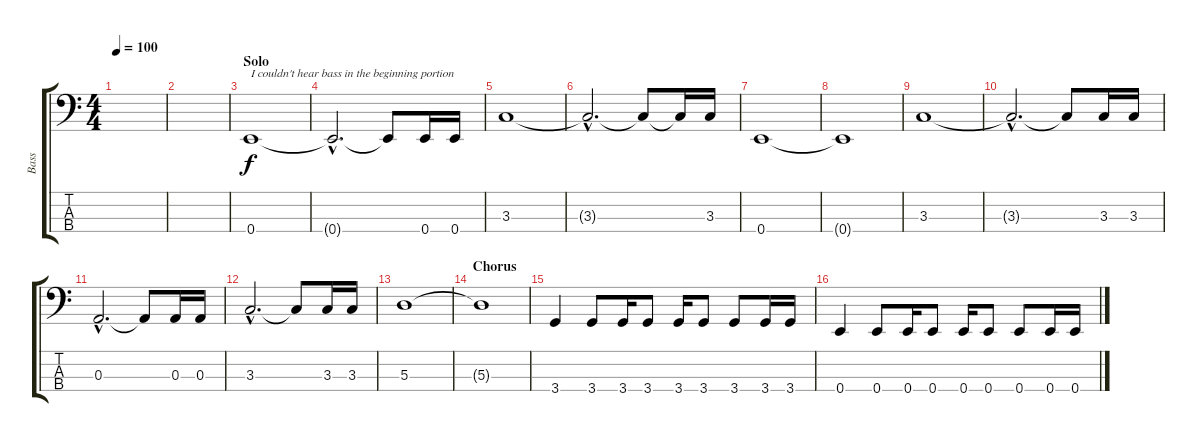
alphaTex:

\track ("Bass" "Bass") {instrument electricbassfinger}
\staff {score tabs}
\tuning (G2 D2 A1 E1) {hide}
\ts (4 4)
\tempo 100
\clef f4
\ks c
|
|
\section ("" "Solo")
0.4.1{txt "I couldn't hear bass in the beginning portion"} |
0.4{hac t}.2{d} 0.4{t}.8 0.4.16 0.4.16 |
3.3.1 |
3.3{hac t}.2{d} 3.3{t}.8 3.3{t}.16 3.3.16 |
0.4.1 |
0.4{t}.1 |
3.3.1 |
3.3{hac t}.2{d} 3.3{t}.8 3.3.16 3.3.16 |
0.3{hac}.2{d} 0.3{t}.8 0.3.16 0.3.16 |
3.3{hac}.2{d} 3.3{t}.8 3.3.16 3.3.16 |
5.3.1 |
\section ("" "Chorus")
5.3{t}.1 |
3.4.4 3.4.8 3.4.16 3.4.8 3.4.16 3.4.8 3.4.8 3.4.16 3.4.16 |
0.4.4 0.4.8 0.4.16 0.4.8 0.4.16 0.4.8 0.4.8 0.4.16 0.4.16
